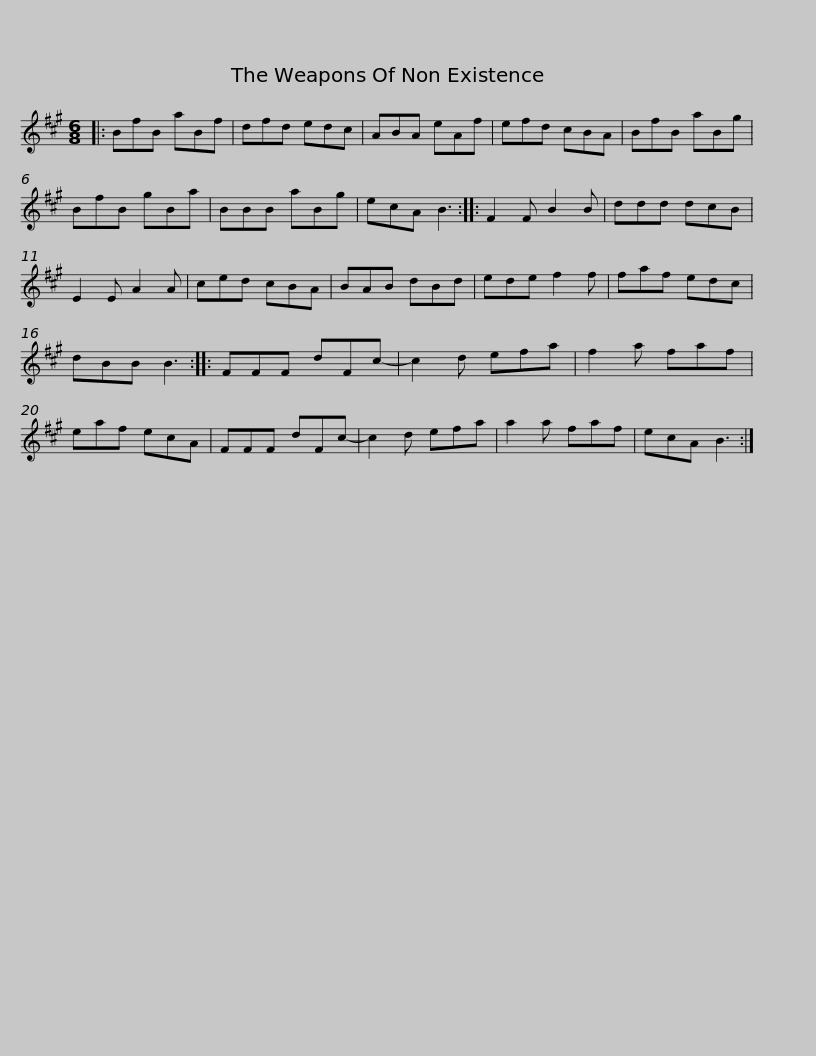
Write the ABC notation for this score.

X:1
L:1/8
M:6/8
I:linebreak $
K:A
V:1 treble
V:1
|: BfB aBf | dfd edc | ABA eAf | efd cBA | BfB aBg | %5
 BfB gBa | BBB aBg |$ ecA B3 :: F2 F B2 B | ddd dcB | %10
 E2 E A2 A | ced cBA | BAB dBd | ede f2 f | faf edc |$ %15
 dBB B3 :: FFF dFc- | c2 d efa | f2 a faf | eaf ecA | %20
 FFF dFc- | c2 d efa | a2 a faf |$ ecA B3 :| %24
